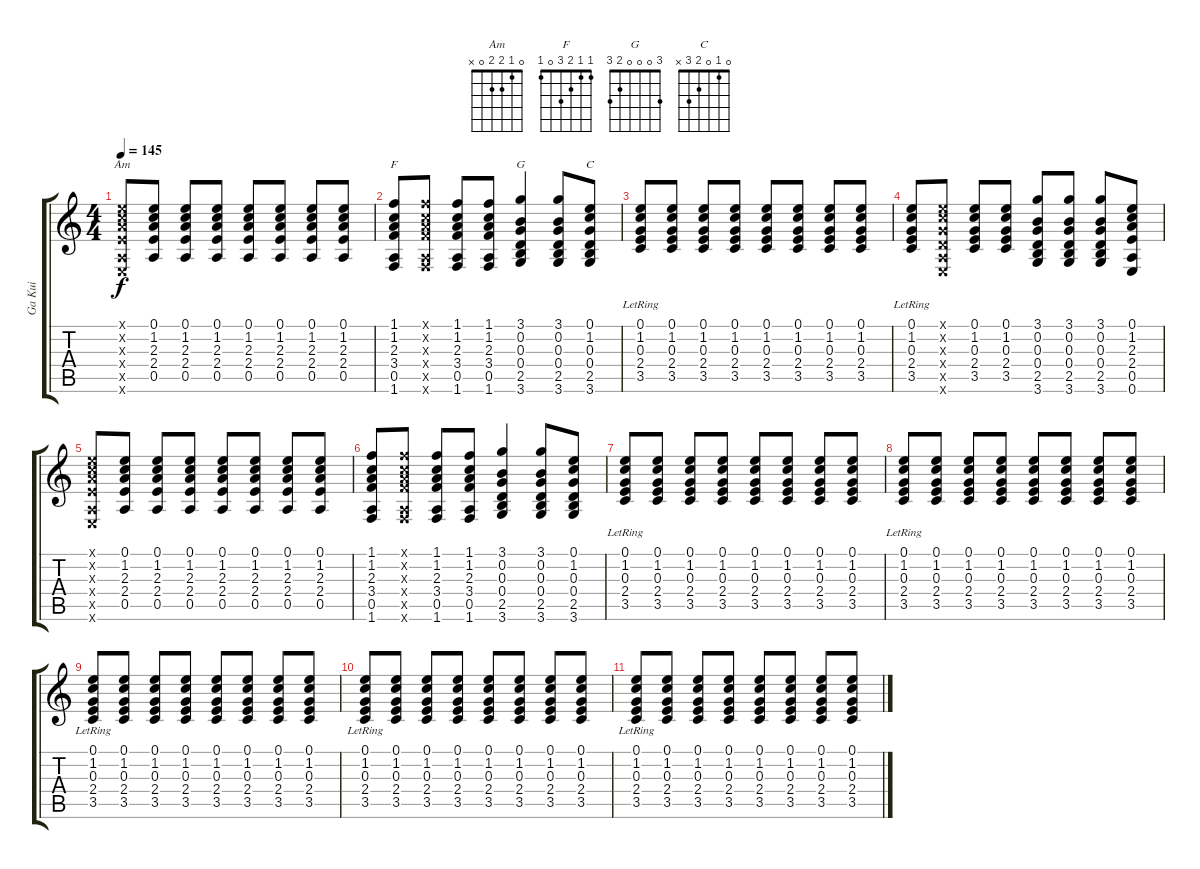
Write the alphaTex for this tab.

\track ("Ga Kui" "Ga Kui") {instrument overdrivenguitar}
\staff {score tabs}
\tuning (E4 B3 G3 D3 A2 E2) {hide}
\chord ("Am" 0 1 2 2 0 x)
\chord ("F" 1 1 2 3 0 1)
\chord ("G" 3 0 0 0 2 3)
\chord ("C" 0 1 0 2 3 x)
\ts (4 4)
\tempo 145
\clef g2
\ks c
(0.1{x} 1.2{x} 2.3{x} 2.4{x} 0.5{x} 0.6{x}).8{ch "Am" dy f} (0.1 1.2 2.3 2.4 0.5).8 (0.1 1.2 2.3 2.4 0.5).8 (0.1 1.2 2.3 2.4 0.5).8 (0.1 1.2 2.3 2.4 0.5).8 (0.1 1.2 2.3 2.4 0.5).8 (0.1 1.2 2.3 2.4 0.5).8 (0.1 1.2 2.3 2.4 0.5).8 |
(1.1 1.2 2.3 3.4 0.5 1.6).8{ch "F"} (1.1{x} 1.2{x} 2.3{x} 3.4{x} 0.5{x} 1.6{x}).8 (1.1 1.2 2.3 3.4 0.5 1.6).8 (1.1 1.2 2.3 3.4 0.5 1.6).8 (3.1 0.2 0.3 0.4 2.5 3.6).4{ch "G"} (3.1 0.2 0.3 0.4 2.5 3.6).8 (0.1 1.2 0.3 0.4 2.5 3.6).8{ch "C"} |
(0.1 1.2 0.3{lr} 2.4 3.5).8 (0.1 1.2 0.3 2.4 3.5).8 (0.1 1.2 0.3 2.4 3.5).8 (0.1 1.2 0.3 2.4 3.5).8 (0.1 1.2 0.3 2.4 3.5).8 (0.1 1.2 0.3 2.4 3.5).8 (0.1 1.2 0.3 2.4 3.5).8 (0.1 1.2 0.3 2.4 3.5).8 |
(0.1 1.2 0.3{lr} 2.4 3.5).8 (0.1{x} 1.2{x} 0.3{x} 0.4{x} 0.5{x} 0.6{x}).8 (0.1 1.2 0.3 2.4 3.5).8 (0.1 1.2 0.3 2.4 3.5).8 (3.1 0.2 0.3 0.4 2.5 3.6).8 (3.1 0.2 0.3 0.4 2.5 3.6).8 (3.1 0.2 0.3 0.4 2.5 3.6).8 (0.1 1.2 2.3 2.4 0.5 0.6).8 |
(0.1{x} 1.2{x} 2.3{x} 2.4{x} 0.5{x} 0.6{x}).8 (0.1 1.2 2.3 2.4 0.5).8 (0.1 1.2 2.3 2.4 0.5).8 (0.1 1.2 2.3 2.4 0.5).8 (0.1 1.2 2.3 2.4 0.5).8 (0.1 1.2 2.3 2.4 0.5).8 (0.1 1.2 2.3 2.4 0.5).8 (0.1 1.2 2.3 2.4 0.5).8 |
(1.1 1.2 2.3 3.4 0.5 1.6).8 (1.1{x} 1.2{x} 2.3{x} 3.4{x} 0.5{x} 1.6{x}).8 (1.1 1.2 2.3 3.4 0.5 1.6).8 (1.1 1.2 2.3 3.4 0.5 1.6).8 (3.1 0.2 0.3 0.4 2.5 3.6).4 (3.1 0.2 0.3 0.4 2.5 3.6).8 (0.1 1.2 0.3 0.4 2.5 3.6).8 |
(0.1 1.2 0.3{lr} 2.4 3.5).8 (0.1 1.2 0.3 2.4 3.5).8 (0.1 1.2 0.3 2.4 3.5).8 (0.1 1.2 0.3 2.4 3.5).8 (0.1 1.2 0.3 2.4 3.5).8 (0.1 1.2 0.3 2.4 3.5).8 (0.1 1.2 0.3 2.4 3.5).8 (0.1 1.2 0.3 2.4 3.5).8 |
(0.1 1.2 0.3{lr} 2.4 3.5).8 (0.1 1.2 0.3 2.4 3.5).8 (0.1 1.2 0.3 2.4 3.5).8 (0.1 1.2 0.3 2.4 3.5).8 (0.1 1.2 0.3 2.4 3.5).8 (0.1 1.2 0.3 2.4 3.5).8 (0.1 1.2 0.3 2.4 3.5).8 (0.1 1.2 0.3 2.4 3.5).8 |
(0.1 1.2 0.3{lr} 2.4 3.5).8 (0.1 1.2 0.3 2.4 3.5).8 (0.1 1.2 0.3 2.4 3.5).8 (0.1 1.2 0.3 2.4 3.5).8 (0.1 1.2 0.3 2.4 3.5).8 (0.1 1.2 0.3 2.4 3.5).8 (0.1 1.2 0.3 2.4 3.5).8 (0.1 1.2 0.3 2.4 3.5).8 |
(0.1 1.2 0.3{lr} 2.4 3.5).8 (0.1 1.2 0.3 2.4 3.5).8 (0.1 1.2 0.3 2.4 3.5).8 (0.1 1.2 0.3 2.4 3.5).8 (0.1 1.2 0.3 2.4 3.5).8 (0.1 1.2 0.3 2.4 3.5).8 (0.1 1.2 0.3 2.4 3.5).8 (0.1 1.2 0.3 2.4 3.5).8 |
(0.1 1.2 0.3{lr} 2.4 3.5).8 (0.1 1.2 0.3 2.4 3.5).8 (0.1 1.2 0.3 2.4 3.5).8 (0.1 1.2 0.3 2.4 3.5).8 (0.1 1.2 0.3 2.4 3.5).8 (0.1 1.2 0.3 2.4 3.5).8 (0.1 1.2 0.3 2.4 3.5).8 (0.1 1.2 0.3 2.4 3.5).8
